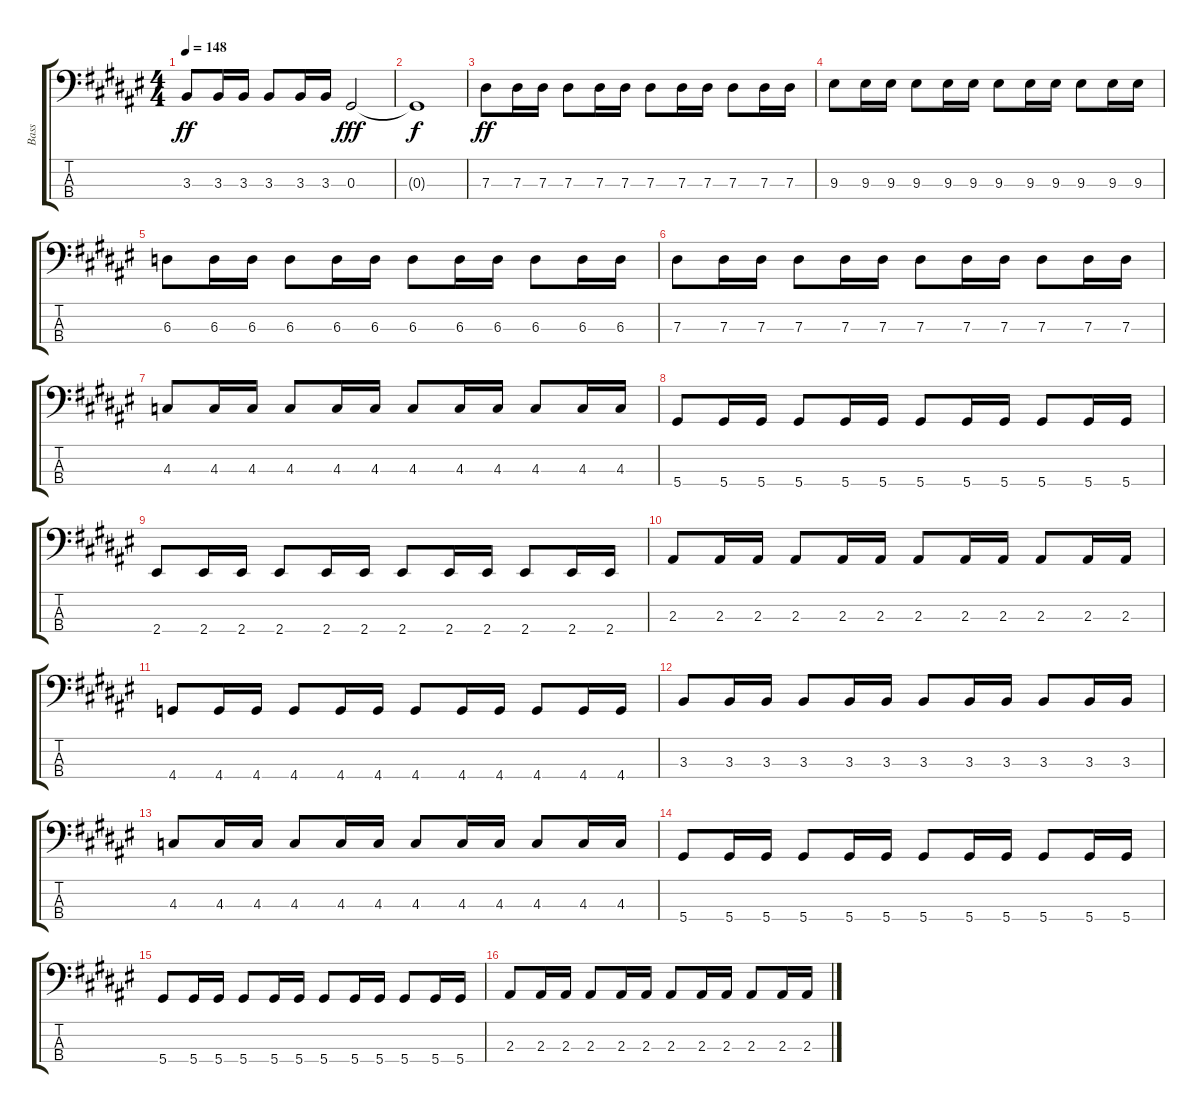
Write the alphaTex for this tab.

\track ("Bass" "Bass") {instrument synthbass1}
\staff {score tabs}
\tuning (Gb2 Db2 Ab1 Eb1) {hide}
\ts (4 4)
\tempo 148
\clef f4
\ks d#minor
3.3.8{dy ff} 3.3.16 3.3.16 3.3.8 3.3.16 3.3.16 0.3.2{dy fff} |
0.3{t}.1{dy f} |
7.3.8{dy ff} 7.3.16 7.3.16 7.3.8 7.3.16 7.3.16 7.3.8 7.3.16 7.3.16 7.3.8 7.3.16 7.3.16 |
9.3.8 9.3.16 9.3.16 9.3.8 9.3.16 9.3.16 9.3.8 9.3.16 9.3.16 9.3.8 9.3.16 9.3.16 |
6.3.8 6.3.16 6.3.16 6.3.8 6.3.16 6.3.16 6.3.8 6.3.16 6.3.16 6.3.8 6.3.16 6.3.16 |
7.3.8 7.3.16 7.3.16 7.3.8 7.3.16 7.3.16 7.3.8 7.3.16 7.3.16 7.3.8 7.3.16 7.3.16 |
4.3.8 4.3.16 4.3.16 4.3.8 4.3.16 4.3.16 4.3.8 4.3.16 4.3.16 4.3.8 4.3.16 4.3.16 |
5.4.8 5.4.16 5.4.16 5.4.8 5.4.16 5.4.16 5.4.8 5.4.16 5.4.16 5.4.8 5.4.16 5.4.16 |
2.4.8 2.4.16 2.4.16 2.4.8 2.4.16 2.4.16 2.4.8 2.4.16 2.4.16 2.4.8 2.4.16 2.4.16 |
2.3.8 2.3.16 2.3.16 2.3.8 2.3.16 2.3.16 2.3.8 2.3.16 2.3.16 2.3.8 2.3.16 2.3.16 |
4.4.8 4.4.16 4.4.16 4.4.8 4.4.16 4.4.16 4.4.8 4.4.16 4.4.16 4.4.8 4.4.16 4.4.16 |
3.3.8 3.3.16 3.3.16 3.3.8 3.3.16 3.3.16 3.3.8 3.3.16 3.3.16 3.3.8 3.3.16 3.3.16 |
4.3.8 4.3.16 4.3.16 4.3.8 4.3.16 4.3.16 4.3.8 4.3.16 4.3.16 4.3.8 4.3.16 4.3.16 |
5.4.8 5.4.16 5.4.16 5.4.8 5.4.16 5.4.16 5.4.8 5.4.16 5.4.16 5.4.8 5.4.16 5.4.16 |
5.4.8 5.4.16 5.4.16 5.4.8 5.4.16 5.4.16 5.4.8 5.4.16 5.4.16 5.4.8 5.4.16 5.4.16 |
2.3.8 2.3.16 2.3.16 2.3.8 2.3.16 2.3.16 2.3.8 2.3.16 2.3.16 2.3.8 2.3.16 2.3.16
